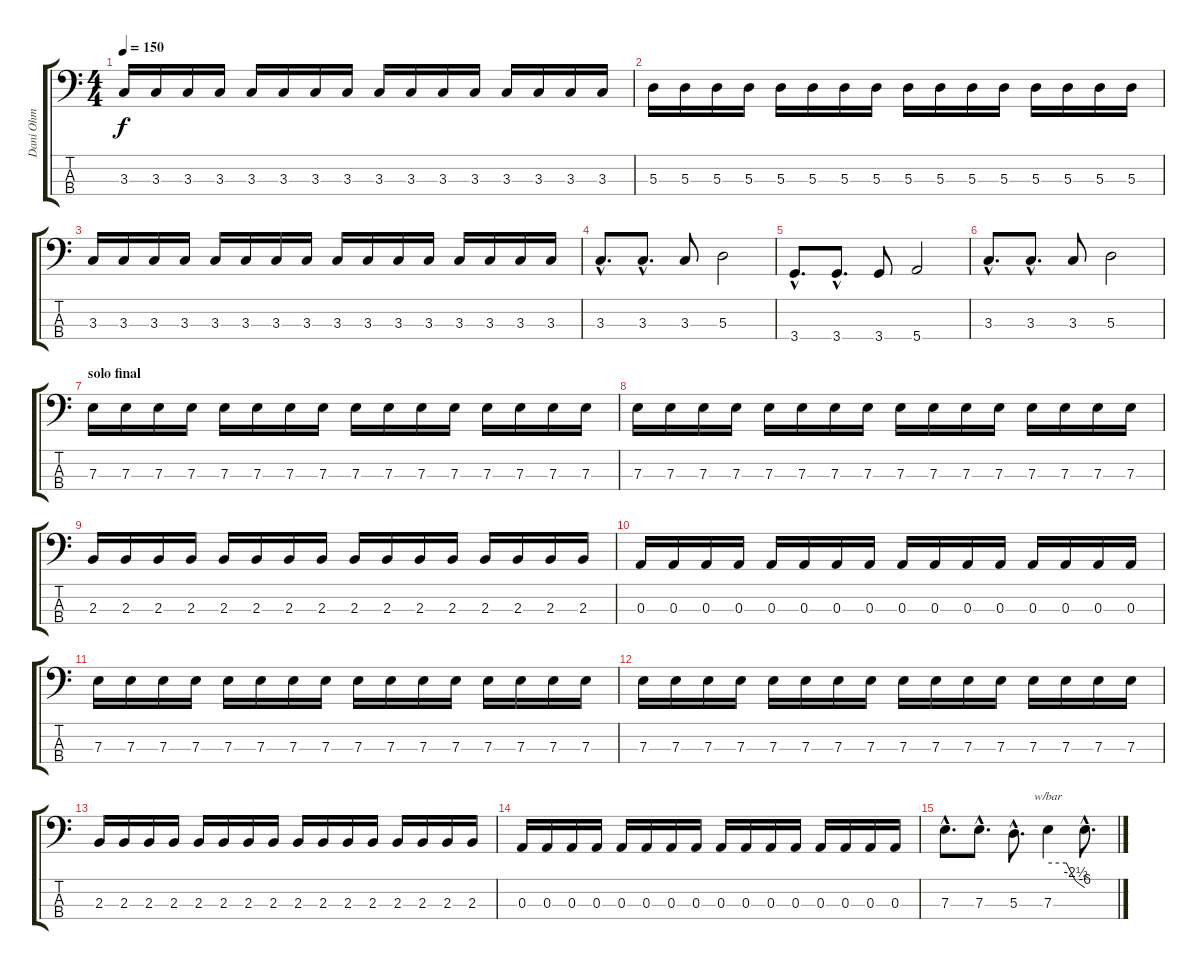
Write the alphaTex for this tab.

\track ("Dani Ohm" "Dani Ohm") {instrument electricbassfinger}
\staff {score tabs}
\tuning (G2 D2 A1 E1) {hide}
\ts (4 4)
\tempo 150
\clef f4
\ks c
3.3.16{dy f} 3.3.16 3.3.16 3.3.16 3.3.16 3.3.16 3.3.16 3.3.16 3.3.16 3.3.16 3.3.16 3.3.16 3.3.16 3.3.16 3.3.16 3.3.16 |
5.3.16 5.3.16 5.3.16 5.3.16 5.3.16 5.3.16 5.3.16 5.3.16 5.3.16 5.3.16 5.3.16 5.3.16 5.3.16 5.3.16 5.3.16 5.3.16 |
3.3.16 3.3.16 3.3.16 3.3.16 3.3.16 3.3.16 3.3.16 3.3.16 3.3.16 3.3.16 3.3.16 3.3.16 3.3.16 3.3.16 3.3.16 3.3.16 |
3.3{hac}.8{d} 3.3{hac}.8{d} 3.3.8 5.3.2 |
3.4{hac}.8{d} 3.4{hac}.8{d} 3.4.8 5.4.2 |
3.3{hac}.8{d} 3.3{hac}.8{d} 3.3.8 5.3.2 |
\section ("" "solo final")
7.3.16 7.3.16 7.3.16 7.3.16 7.3.16 7.3.16 7.3.16 7.3.16 7.3.16 7.3.16 7.3.16 7.3.16 7.3.16 7.3.16 7.3.16 7.3.16 |
7.3.16 7.3.16 7.3.16 7.3.16 7.3.16 7.3.16 7.3.16 7.3.16 7.3.16 7.3.16 7.3.16 7.3.16 7.3.16 7.3.16 7.3.16 7.3.16 |
2.3.16 2.3.16 2.3.16 2.3.16 2.3.16 2.3.16 2.3.16 2.3.16 2.3.16 2.3.16 2.3.16 2.3.16 2.3.16 2.3.16 2.3.16 2.3.16 |
0.3.16 0.3.16 0.3.16 0.3.16 0.3.16 0.3.16 0.3.16 0.3.16 0.3.16 0.3.16 0.3.16 0.3.16 0.3.16 0.3.16 0.3.16 0.3.16 |
7.3.16 7.3.16 7.3.16 7.3.16 7.3.16 7.3.16 7.3.16 7.3.16 7.3.16 7.3.16 7.3.16 7.3.16 7.3.16 7.3.16 7.3.16 7.3.16 |
7.3.16 7.3.16 7.3.16 7.3.16 7.3.16 7.3.16 7.3.16 7.3.16 7.3.16 7.3.16 7.3.16 7.3.16 7.3.16 7.3.16 7.3.16 7.3.16 |
2.3.16 2.3.16 2.3.16 2.3.16 2.3.16 2.3.16 2.3.16 2.3.16 2.3.16 2.3.16 2.3.16 2.3.16 2.3.16 2.3.16 2.3.16 2.3.16 |
0.3.16 0.3.16 0.3.16 0.3.16 0.3.16 0.3.16 0.3.16 0.3.16 0.3.16 0.3.16 0.3.16 0.3.16 0.3.16 0.3.16 0.3.16 0.3.16 |
7.3{hac}.8{d} 7.3{hac}.8{d} 5.3{hac}.8{d} 7.3.4{tbe (custom default 0 0 30 0 45 -10 60 -24)} 7.3{hac t}.8{d}
